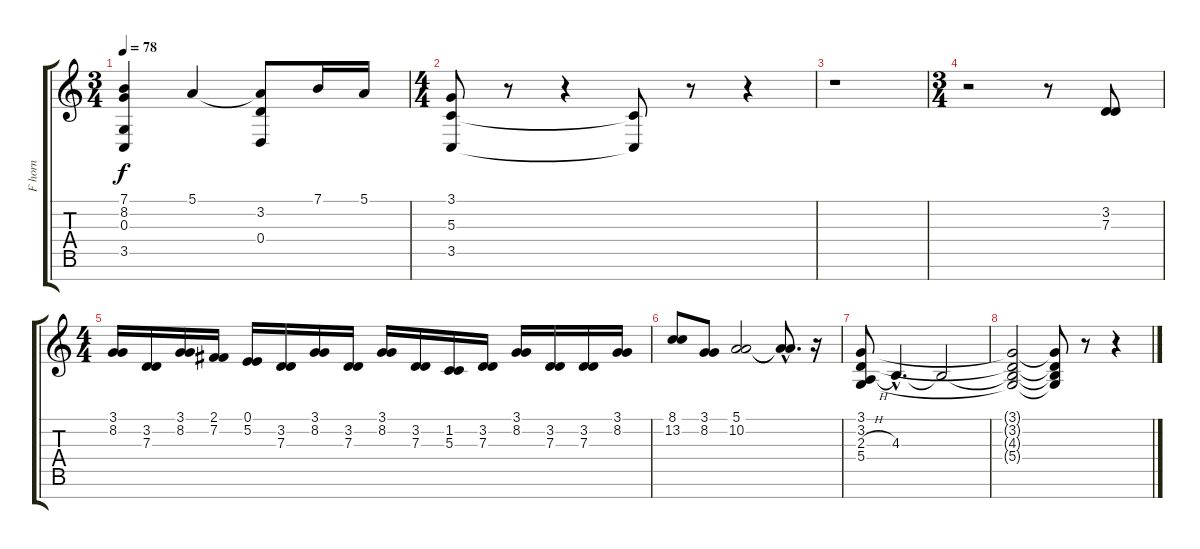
\track ("F horn" "F horn") {instrument frenchhorn}
\staff {score tabs}
\tuning (E4 B3 G3 D3 A2 E2 B1) {hide}
\ts (3 4)
\tempo 78
\clef g2
\ks c
(7.1 8.2 0.3 3.5).4{dy f} 5.1.4 (5.1{t} 3.2 0.4).8 7.1.16 5.1.16 |
\ts (4 4)
(3.1 5.3 3.5).8 r.8 r.4 (5.3{t} 3.5{t}).8 r.8 r.4 |
r.1 |
\ts (3 4)
r.2 r.8 (3.2 7.3).8 |
\ts (4 4)
(3.1 8.2).16 (3.2 7.3).16 (3.1 8.2).16 (2.1 7.2).16 (0.1 5.2).16 (3.2 7.3).16 (3.1 8.2).16 (3.2 7.3).16 (3.1 8.2).16 (3.2 7.3).16 (1.2 5.3).16 (3.2 7.3).16 (3.1 8.2).16 (3.2 7.3).16 (3.2 7.3).16 (3.1 8.2).16 |
(8.1 13.2).8 (3.1 8.2).8 (5.1 10.2).2 (5.1{hac t} 10.2{hac t}).8{d} r.16 |
(3.1 3.2 2.3{h} 5.4).8 4.3{hac}.4{d} 4.3{t}.2 |
(3.1{t} 3.2{t} 4.3{t} 5.4{t}).2 (3.1{t} 3.2{t} 4.3{t} 5.4{t}).8 r.8 r.4
